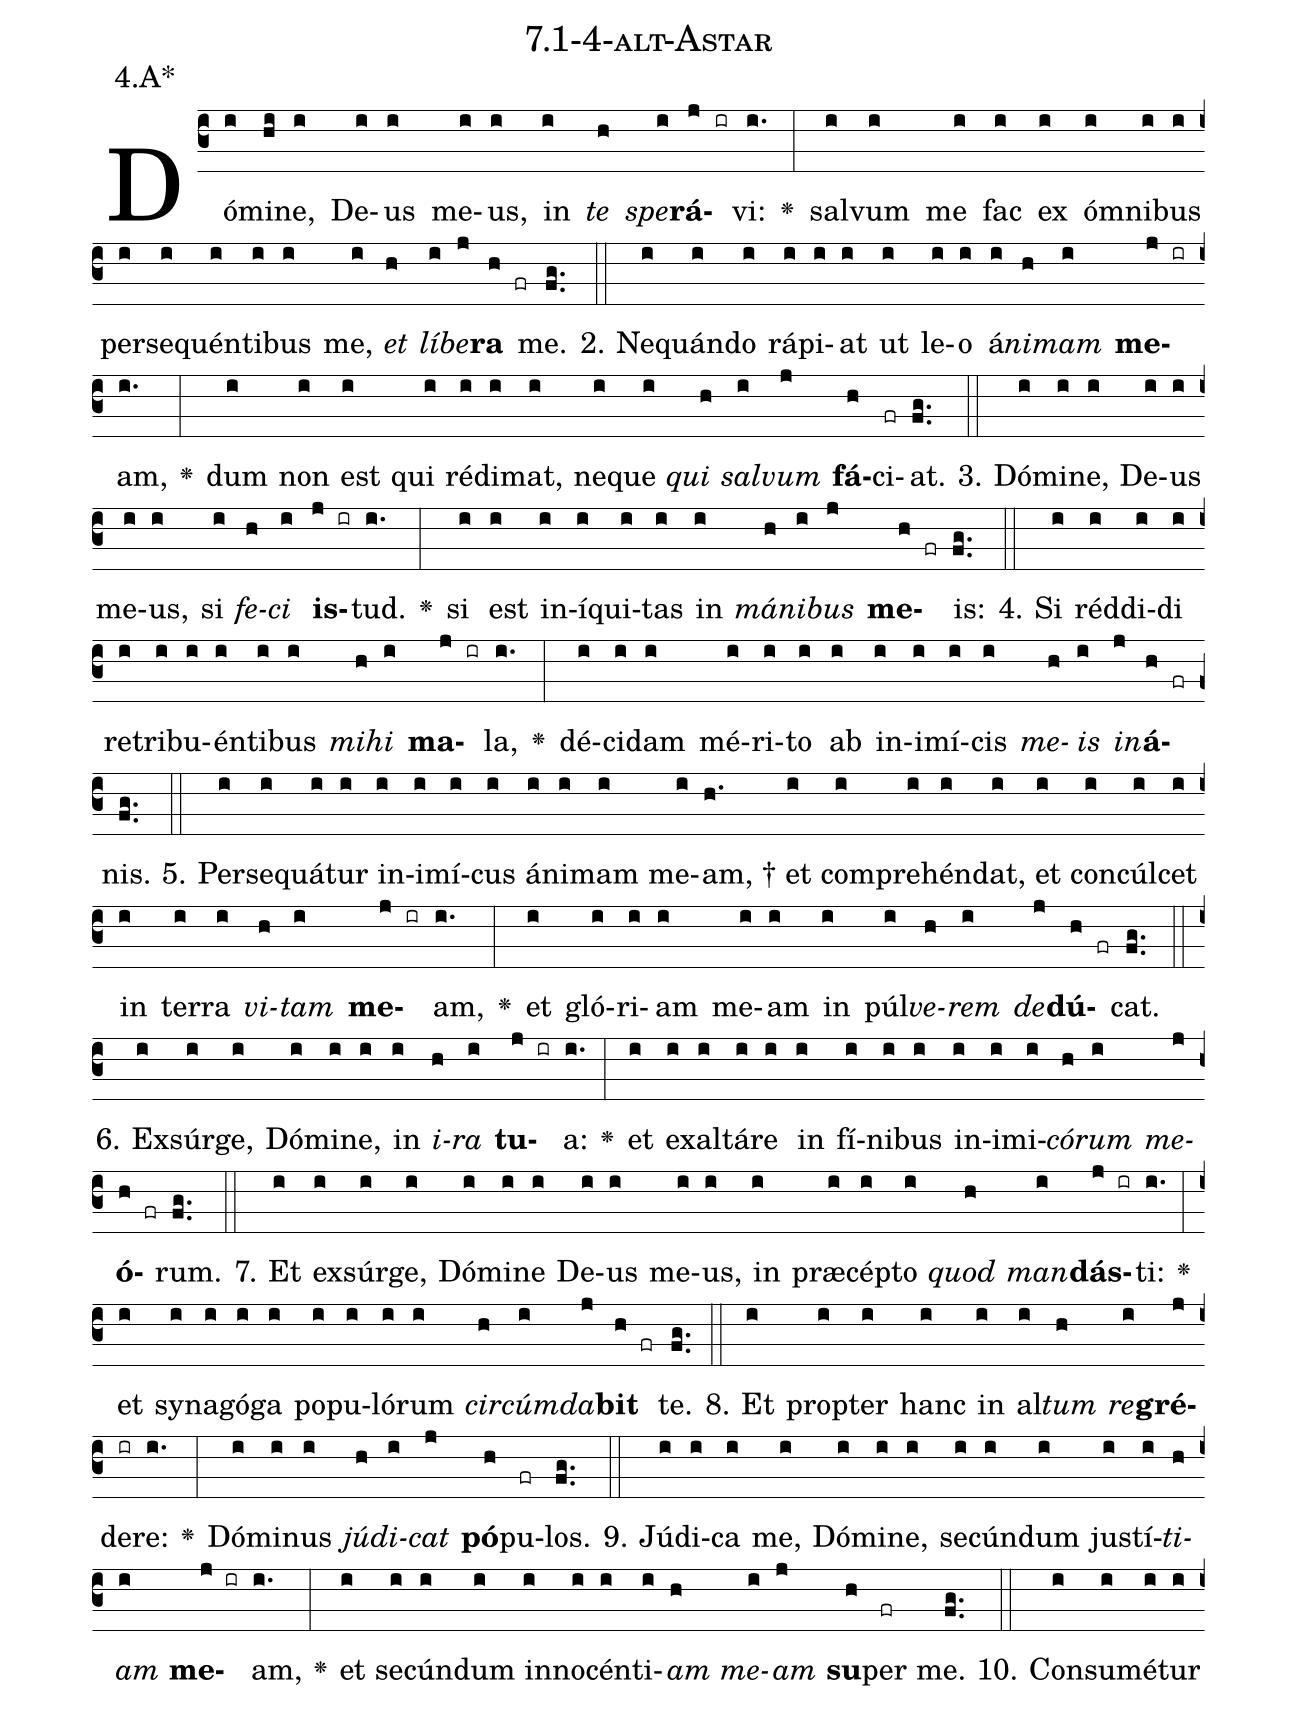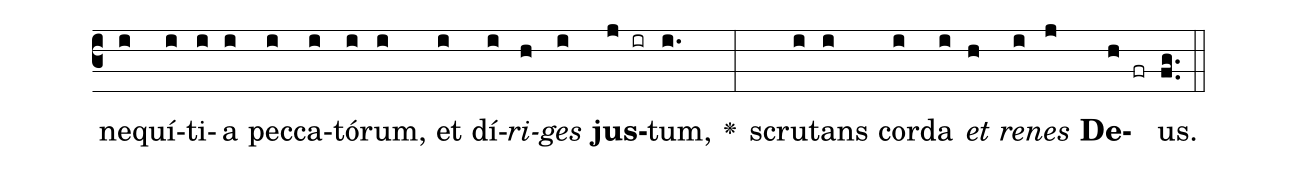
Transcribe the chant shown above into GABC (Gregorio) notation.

name: 7.1-4-alt-Astar;
annotation: 4.A*;
%%
(c3)Dó(i)mi(hi)ne,(i) De(i)us(i) me(i)us,(i) in(i) <i>te</i>(h) <i>spe</i>(i)<b>rá</b>(j ir)vi:(i.) <v>\greheightstar</v>(:) sal(i)vum(i) me(i) fac(i) ex(i) óm(i)ni(i)bus(i) per(i)se(i)quén(i)ti(i)bus(i) me,(i) <i>et</i>(h) <i>lí</i>(i)<i>be</i>(j)<b>ra</b>(h fr) me.(fg..) (::)
2. Ne(i)quán(i)do(i) rá(i)pi(i)at(i) ut(i) le(i)o(i) á(i)<i>ni</i>(h)<i>mam</i>(i) <b>me</b>(j ir)am,(i.) <v>\greheightstar</v>(:) dum(i) non(i) est(i) qui(i) réd(i)i(i)mat,(i) ne(i)que(i) <i>qui</i>(h) <i>sal</i>(i)<i>vum</i>(j) <b>fá</b>(h)ci(fr)at.(fg..) (::)
3. Dó(i)mi(i)ne,(i) De(i)us(i) me(i)us,(i) si(i) <i>fe</i>(h)<i>ci</i>(i) <b>is</b>(j ir)tud.(i.) <v>\greheightstar</v>(:) si(i) est(i) in(i)í(i)qui(i)tas(i) in(i) <i>má</i>(h)<i>ni</i>(i)<i>bus</i>(j) <b>me</b>(h fr)is:(fg..) (::)
4. Si(i) réd(i)di(i)di(i) re(i)tri(i)bu(i)én(i)ti(i)bus(i) <i>mi</i>(h)<i>hi</i>(i) <b>ma</b>(j ir)la,(i.) <v>\greheightstar</v>(:) dé(i)ci(i)dam(i) mé(i)ri(i)to(i) ab(i) in(i)i(i)mí(i)cis(i) <i>me</i>(h)<i>is</i>(i) <i>in</i>(j)<b>á</b>(h fr)nis.(fg..) (::)
5. Per(i)se(i)quá(i)tur(i) in(i)i(i)mí(i)cus(i) á(i)ni(i)mam(i) me(i)am, †(h.) et(i) com(i)pre(i)hén(i)dat,(i) et(i) con(i)cúl(i)cet(i) in(i) ter(i)ra(i) <i>vi</i>(h)<i>tam</i>(i) <b>me</b>(j ir)am,(i.) <v>\greheightstar</v>(:) et(i) gló(i)ri(i)am(i) me(i)am(i) in(i) púl(i)<i>ve</i>(h)<i>rem</i>(i) <i>de</i>(j)<b>dú</b>(h fr)cat.(fg..) (::)
6. Ex(i)súr(i)ge,(i) Dó(i)mi(i)ne,(i) in(i) <i>i</i>(h)<i>ra</i>(i) <b>tu</b>(j ir)a:(i.) <v>\greheightstar</v>(:) et(i) ex(i)al(i)tá(i)re(i) in(i) fí(i)ni(i)bus(i) in(i)i(i)mi(i)<i>có</i>(h)<i>rum</i>(i) <i>me</i>(j)<b>ó</b>(h fr)rum.(fg..) (::)
7. Et(i) ex(i)súr(i)ge,(i) Dó(i)mi(i)ne(i) De(i)us(i) me(i)us,(i) in(i) præ(i)cép(i)to(i) <i>quod</i>(h) <i>man</i>(i)<b>dás</b>(j ir)ti:(i.) <v>\greheightstar</v>(:) et(i) sy(i)na(i)gó(i)ga(i) po(i)pu(i)ló(i)rum(i) <i>cir</i>(h)<i>cúm</i>(i)<i>da</i>(j)<b>bit</b>(h fr) te.(fg..) (::)
8. Et(i) prop(i)ter(i) hanc(i) in(i) al(i)<i>tum</i>(h) <i>re</i>(i)<b>gré</b>(j)de(ir)re:(i.) <v>\greheightstar</v>(:) Dó(i)mi(i)nus(i) <i>jú</i>(h)<i>di</i>(i)<i>cat</i>(j) <b>pó</b>(h)pu(fr)los.(fg..) (::)
9. Jú(i)di(i)ca(i) me,(i) Dó(i)mi(i)ne,(i) se(i)cún(i)dum(i) jus(i)tí(i)<i>ti</i>(h)<i>am</i>(i) <b>me</b>(j ir)am,(i.) <v>\greheightstar</v>(:) et(i) se(i)cún(i)dum(i) in(i)no(i)cén(i)ti(i)<i>am</i>(h) <i>me</i>(i)<i>am</i>(j) <b>su</b>(h)per(fr) me.(fg..) (::)
10. Con(i)su(i)mé(i)tur(i) ne(i)quí(i)ti(i)a(i) pec(i)ca(i)tó(i)rum,(i) et(i) dí(i)<i>ri</i>(h)<i>ges</i>(i) <b>jus</b>(j ir)tum,(i.) <v>\greheightstar</v>(:) scru(i)tans(i) cor(i)da(i) <i>et</i>(h) <i>re</i>(i)<i>nes</i>(j) <b>De</b>(h fr)us.(fg..) (::)
